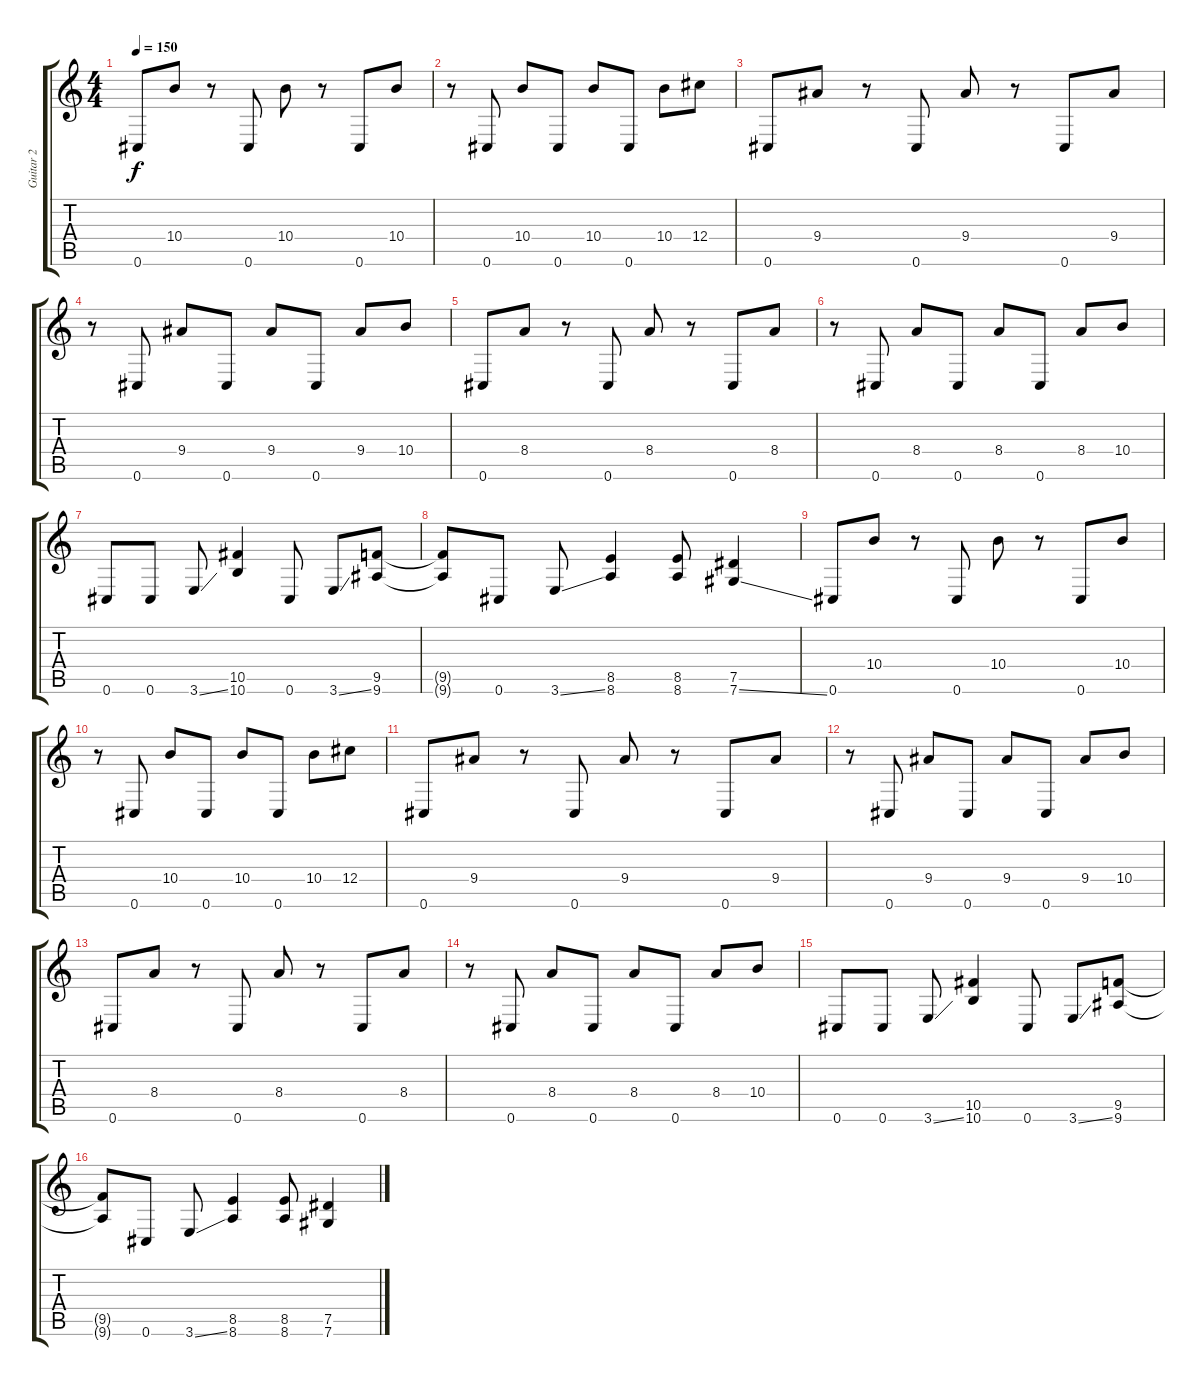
\track ("Guitar 2" "Guitar 2") {instrument overdrivenguitar}
\staff {score tabs}
\tuning (Eb4 Bb3 Gb3 Db3 Ab2 Db2) {hide}
\ts (4 4)
\tempo 150
\clef g2
\ks c
0.6.8{dy f} 10.4.8 r.8 0.6.8 10.4.8 r.8 0.6.8 10.4.8 |
r.8 0.6.8 10.4.8 0.6.8 10.4.8 0.6.8 10.4.8 12.4.8 |
0.6.8 9.4.8 r.8 0.6.8 9.4.8 r.8 0.6.8 9.4.8 |
r.8 0.6.8 9.4.8 0.6.8 9.4.8 0.6.8 9.4.8 10.4.8 |
0.6.8 8.4.8 r.8 0.6.8 8.4.8 r.8 0.6.8 8.4.8 |
r.8 0.6.8 8.4.8 0.6.8 8.4.8 0.6.8 8.4.8 10.4.8 |
0.6.8 0.6.8 3.6{ss}.8 (10.5 10.6).4 0.6.8 3.6{ss}.8 (9.5 9.6).8 |
(9.5{t} 9.6{t}).8 0.6.8 3.6{ss}.8 (8.5 8.6).4 (8.5 8.6).8 (7.5 7.6{ss}).4 |
0.6.8 10.4.8 r.8 0.6.8 10.4.8 r.8 0.6.8 10.4.8 |
r.8 0.6.8 10.4.8 0.6.8 10.4.8 0.6.8 10.4.8 12.4.8 |
0.6.8 9.4.8 r.8 0.6.8 9.4.8 r.8 0.6.8 9.4.8 |
r.8 0.6.8 9.4.8 0.6.8 9.4.8 0.6.8 9.4.8 10.4.8 |
0.6.8 8.4.8 r.8 0.6.8 8.4.8 r.8 0.6.8 8.4.8 |
r.8 0.6.8 8.4.8 0.6.8 8.4.8 0.6.8 8.4.8 10.4.8 |
0.6.8 0.6.8 3.6{ss}.8 (10.5 10.6).4 0.6.8 3.6{ss}.8 (9.5 9.6).8 |
(9.5{t} 9.6{t}).8 0.6.8 3.6{ss}.8 (8.5 8.6).4 (8.5 8.6).8 (7.5 7.6{ss}).4
